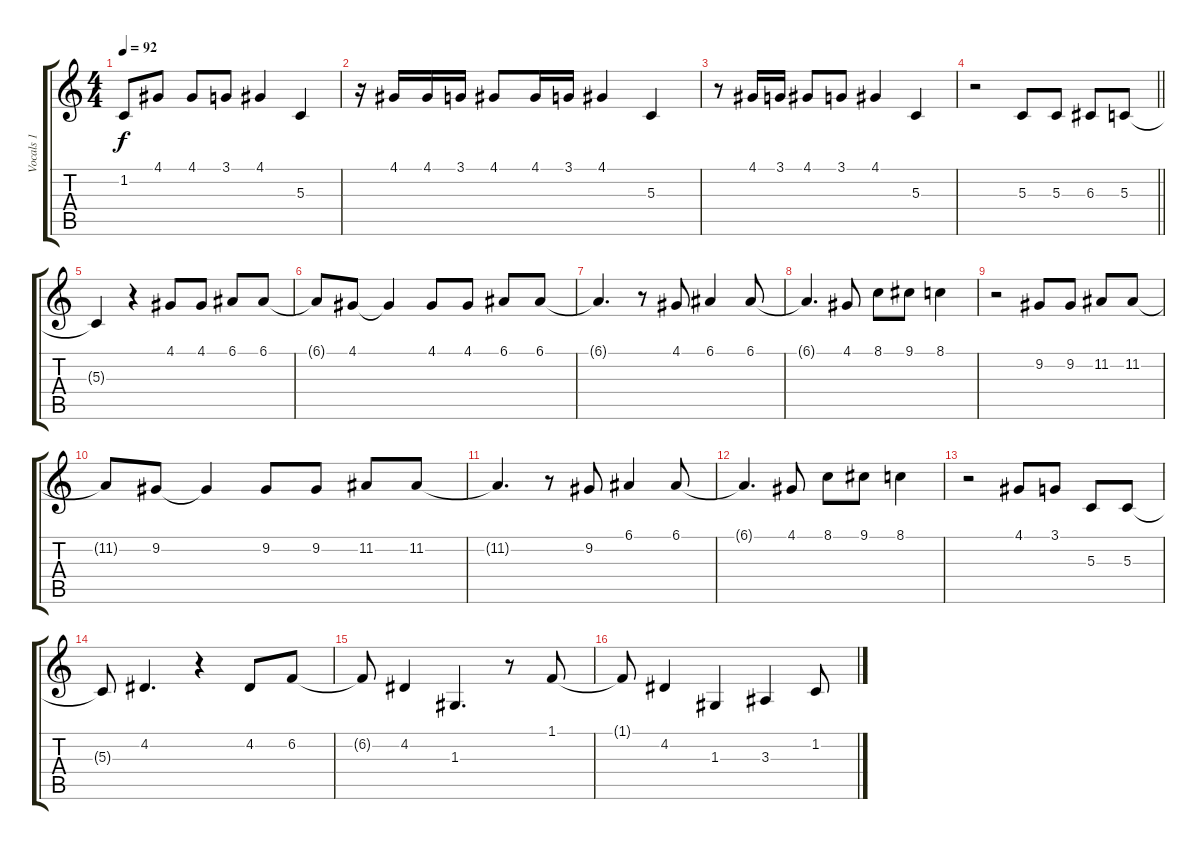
\track ("Vocals 1" "Vocals 1") {instrument altosax}
\staff {score tabs}
\tuning (E4 B3 G3 D3 A2 E2) {hide}
\ts (4 4)
\tempo 92
\clef g2
\ks c
1.2{t}.8{dy f} 4.1.8 4.1.8 3.1.8 4.1.4 5.3.4 |
r.16 4.1.16 4.1.16 3.1.16 4.1.8 4.1.16 3.1.16 4.1.4 5.3.4 |
r.8 4.1.16 3.1.16 4.1.8 3.1.8 4.1.4 5.3.4 |
\barLineRight lightlight
r.2 5.3.8 5.3.8 6.3.8 5.3.8 |
5.3{t}.4 r.4 4.1.8 4.1.8 6.1.8 6.1.8 |
6.1{t}.8 4.1.8 4.1{t}.4 4.1.8 4.1.8 6.1.8 6.1.8 |
6.1{t}.4{d} r.8 4.1.8 6.1.4 6.1.8 |
6.1{t}.4{d} 4.1.8 8.1.8 9.1.8 8.1.4 |
r.2 9.2.8 9.2.8 11.2.8 11.2.8 |
11.2{t}.8 9.2.8 9.2{t}.4 9.2.8 9.2.8 11.2.8 11.2.8 |
11.2{t}.4{d} r.8 9.2.8 6.1.4 6.1.8 |
6.1{t}.4{d} 4.1.8 8.1.8 9.1.8 8.1.4 |
r.2 4.1.8 3.1.8 5.3.8 5.3.8 |
5.3{t}.8 4.2.4{d} r.4 4.2.8 6.2.8 |
6.2{t}.8 4.2.4 1.3.4{d} r.8 1.1.8 |
1.1{t}.8 4.2.4 1.3.4 3.3.4 1.2.8
